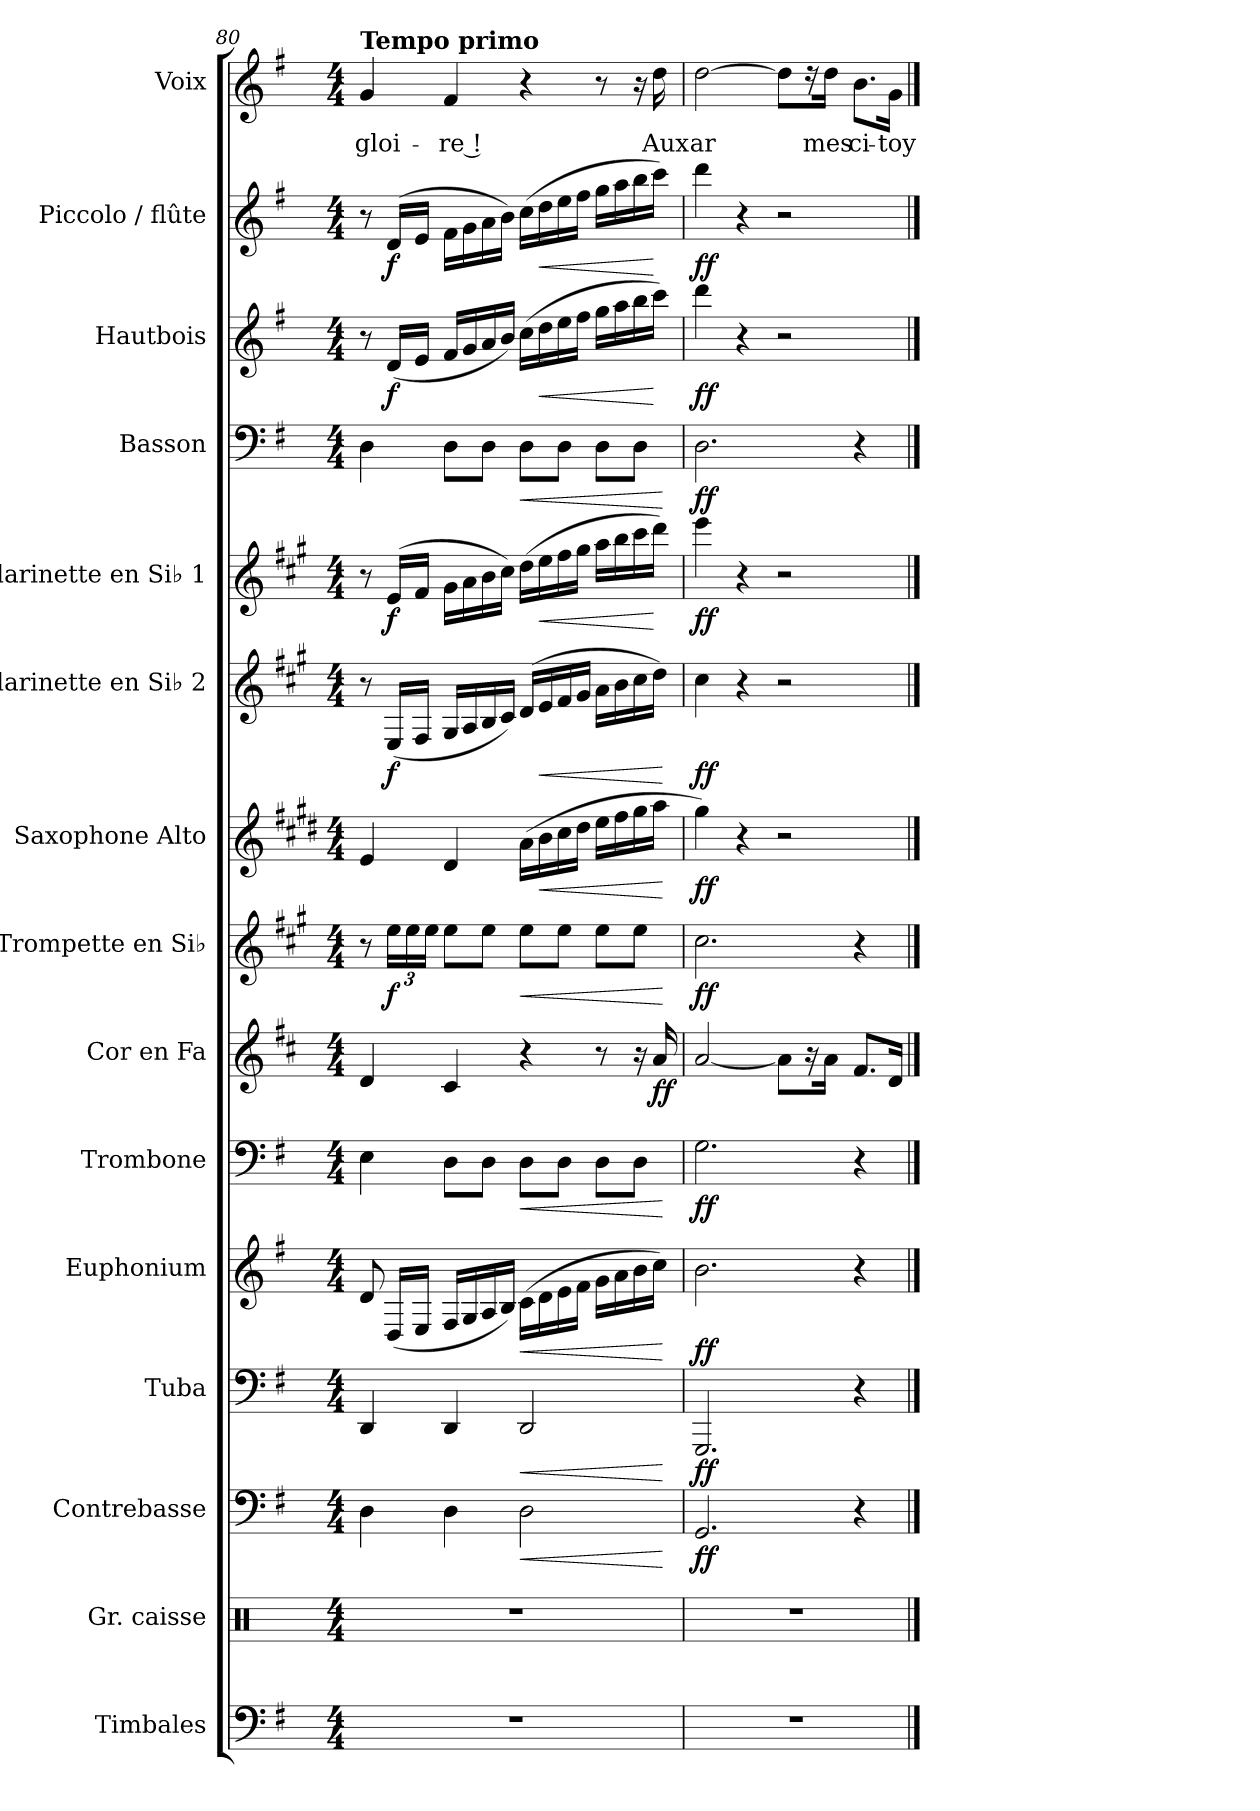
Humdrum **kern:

**kern	**kern	**kern	**dynam	**kern	**dynam	**kern	**dynam	**kern	**dynam	**kern	**dynam	**kern	**dynam	**kern	**dynam	**kern	**dynam	**kern	**dynam	**kern	**dynam	**kern	**dynam	**kern	**dynam	**kern	**text
*part15	*part14	*part13	*part13	*part12	*part12	*part11	*part11	*part10	*part10	*part9	*part9	*part8	*part8	*part7	*part7	*part6	*part6	*part5	*part5	*part4	*part4	*part3	*part3	*part2	*part2	*part1	*part1
*staff15	*staff14	*staff13	*staff13	*staff12	*staff12	*staff11	*staff11	*staff10	*staff10	*staff9	*staff9	*staff8	*staff8	*staff7	*staff7	*staff6	*staff6	*staff5	*staff5	*staff4	*staff4	*staff3	*staff3	*staff2	*staff2	*staff1	*staff1
*I"Timbales	*I"Gr. caisse	*I"Contrebasse	*	*I"Tuba	*	*I"Euphonium	*	*I"Trombone	*	*I"Cor en Fa	*	*I"Trompette en Si♭	*	*I"Saxophone Alto	*	*I"Clarinette en Si♭ 2	*	*I"Clarinette en Si♭ 1	*	*I"Basson	*	*I"Hautbois	*	*I"Piccolo / flûte	*	*I"Voix	*
*I'Timbales	*I'Gr. caisse	*I'Cb.	*	*I'Tba.	*	*I'Euph.	*	*I'Tbn.	*	*I'Cor Fa	*	*I'Tromp. Si♭	*	*I'Sax. A.	*	*I'Clar. Si♭ 2	*	*I'Clar. Si♭ 1	*	*I'Bsn.	*	*I'Htbs.	*	*I'Picc.	*	*I'Vx.	*
*clefF4	*clefX	*clefF4	*	*clefF4	*	*clefG2	*	*clefF4	*	*clefG2	*	*clefG2	*	*clefG2	*	*clefG2	*	*clefG2	*	*clefF4	*	*clefG2	*	*clefG2	*	*clefG2	*
*ITrd-7c-12	*	*ITrd7c12	*	*	*	*ITrd8c14	*	*	*	*ITrd4c7	*	*ITrd1c2	*	*ITrd5c9	*	*ITrd1c2	*	*ITrd1c2	*	*	*	*	*	*ITrd-7c-12	*	*	*
*k[f#]	*k[]	*k[f#]	*	*k[f#]	*	*k[f#]	*	*k[f#]	*	*k[f#]	*	*k[f#]	*	*k[f#]	*	*k[f#]	*	*k[f#]	*	*k[f#]	*	*k[f#]	*	*k[f#]	*	*k[f#]	*
*M4/4	*M4/4	*M4/4	*	*M4/4	*	*M4/4	*	*M4/4	*	*M4/4	*	*M4/4	*	*M4/4	*	*M4/4	*	*M4/4	*	*M4/4	*	*M4/4	*	*M4/4	*	*M4/4	*
=80	=80	=80	=80	=80	=80	=80	=80	=80	=80	=80	=80	=80	=80	=80	=80	=80	=80	=80	=80	=80	=80	=80	=80	=80	=80	=80	=80
!	!	!	!	!	!	!	!	!	!	!	!	!	!	!	!	!	!	!	!	!	!	!	!	!	!	!LO:TX:a:B:t=Tempo primo	!
!	!	!	!	!	!	!	!	!	!	!	!	!	!	!	!	!	!	!	!	!	!	!	!	!	!	!	!LO:LY:b
1r	1r	4DD\	.	4DD/	.	8D/	.	4E\	.	4G/	.	8r	.	4G/	.	8r	.	8r	.	4D\	.	8r	.	8r	.	4g/	gloi-
!	!	!	!	!	!	!	!	!	!	!	!	!	!LO:DY:b	!	!	!	!LO:DY:b	!	!LO:DY:b	!	!	!	!LO:DY:b	!	!LO:DY:b	!	!
.	.	.	.	.	.	(<16DD/LL	.	.	.	.	.	24dd\LL	f	.	.	(<16D/LL	f	(>16d/LL	f	.	.	(<16d/LL	f	(>16dd/LL	f	.	.
.	.	.	.	.	.	.	.	.	.	.	.	24dd\	.	.	.	.	.	.	.	.	.	.	.	.	.	.	.
.	.	.	.	.	.	16EE/JJ	.	.	.	.	.	.	.	.	.	16E/JJ	.	16e/JJ	.	.	.	16e/JJ	.	16ee/JJ	.	.	.
.	.	.	.	.	.	.	.	.	.	.	.	24dd\JJ	.	.	.	.	.	.	.	.	.	.	.	.	.	.	.
!	!	!	!	!	!	!	!	!	!	!	!	!	!	!	!	!	!	!	!	!	!	!	!	!	!	!	!LO:LY:b
.	.	4DD\	.	4DD/	.	16FF#/LL	.	8D\L	.	4F#/	.	8dd\L	.	4F#/	.	16F#/LL	.	16f#\LL	.	8D\L	.	16f#/LL	.	16ff#\LL	.	4f#/	-re !
.	.	.	.	.	.	16GG/	.	.	.	.	.	.	.	.	.	16G/	.	16g\	.	.	.	16g/	.	16gg\	.	.	.
.	.	.	.	.	.	16AA/	.	8D\J	.	.	.	8dd\J	.	.	.	16A/	.	16a\	.	8D\J	.	16a/	.	16aa\	.	.	.
.	.	.	.	.	.	16BB/JJ)	.	.	.	.	.	.	.	.	.	16B/JJ)	.	16b\JJ)	.	.	.	16b/JJ)	.	16bb\JJ)	.	.	.
!	!	!	!LO:HP:b	!	!LO:HP:b	!	!LO:HP:b	!	!LO:HP:b	!	!	!	!LO:HP:b	!	!	!	!	!	!	!	!LO:HP:b	!	!	!	!	!	!
.	.	2DD\	<	2DD/	<	(>16C\LL	<	8D\L	<	4r	.	8dd\L	<	(>16c\LL	.	(>16c/LL	.	(>16cc\LL	.	8D\L	<	(>16cc\LL	.	(>16ccc\LL	.	4r	.
!	!	!	!	!	!	!	!	!	!	!	!	!	!	!	!LO:HP:b	!	!LO:HP:b	!	!LO:HP:b	!	!	!	!LO:HP:b	!	!LO:HP:b	!	!
.	.	.	.	.	.	16D\	.	.	.	.	.	.	.	16d\	<	16d/	<	16dd\	<	.	.	16dd\	<	16ddd\	<	.	.
.	.	.	.	.	.	16E\	.	8D\J	.	.	.	8dd\J	.	16e\	.	16e/	.	16ee\	.	8D\J	.	16ee\	.	16eee\	.	.	.
.	.	.	.	.	.	16F#\JJ	.	.	.	.	.	.	.	16f#\JJ	.	16f#/JJ	.	16ff#\JJ	.	.	.	16ff#\JJ	.	16fff#\JJ	.	.	.
.	.	.	.	.	.	16G\LL	.	8D\L	.	8r	.	8dd\L	.	16g\LL	.	16g\LL	.	16gg\LL	.	8D\L	.	16gg\LL	.	16ggg\LL	.	8r	.
.	.	.	.	.	.	16A\	.	.	.	.	.	.	.	16a\	.	16a\	.	16aa\	.	.	.	16aa\	.	16aaa\	.	.	.
.	.	.	.	.	.	16B\	.	8D\J	.	16r	.	8dd\J	.	16b\	.	16b\	.	16bb\	.	8D\J	.	16bb\	.	16bbb\	.	16r	.
!	!	!	!	!	!	!	!	!	!	!	!LO:DY:b	!	!	!	!	!	!	!	!	!	!	!	!	!	!	!	!LO:LY:b
.	.	.	.	.	.	16c\JJ)	.	.	.	16d/	ff	.	.	16cc\JJ	.	16cc\JJ)	.	16ccc\JJ)	[	.	.	16ccc\JJ)	[	16cccc\JJ)	[	16dd\	Aux
.	.	.	[	.	[	.	[	.	[	.	.	.	[	.	[	.	[	.	.	.	[	.	.	.	.	.	.
=81	=81	=81	=81	=81	=81	=81	=81	=81	=81	=81	=81	=81	=81	=81	=81	=81	=81	=81	=81	=81	=81	=81	=81	=81	=81	=81	=81
!	!	!	!LO:DY:b	!	!LO:DY:b	!	!LO:DY:b	!	!LO:DY:b	!	!	!	!LO:DY:b	!	!LO:DY:b	!	!LO:DY:b	!	!LO:DY:b	!	!LO:DY:b	!	!LO:DY:b	!	!LO:DY:b	!	!LO:LY:b
1r	1r	2.GGG/	ff	2.GGG/	ff	2.B\	ff	2.G\	ff	[2d/	.	2.b\	ff	4b\)	ff	4b\	ff	4ddd\	ff	2.D\	ff	4ddd\	ff	4dddd\	ff	[2dd\	ar
.	.	.	.	.	.	.	.	.	.	.	.	.	.	4r	.	4r	.	4r	.	.	.	4r	.	4r	.	.	.
.	.	.	.	.	.	.	.	.	.	8d\L]	.	.	.	2r	.	2r	.	2r	.	.	.	2r	.	2r	.	8dd\L]	.
.	.	.	.	.	.	.	.	.	.	16r	.	.	.	.	.	.	.	.	.	.	.	.	.	.	.	16r	.
!	!	!	!	!	!	!	!	!	!	!	!	!	!	!	!	!	!	!	!	!	!	!	!	!	!	!	!LO:LY:b
.	.	.	.	.	.	.	.	.	.	16d\Jk	.	.	.	.	.	.	.	.	.	.	.	.	.	.	.	16dd\Jk	mes
!	!	!	!	!	!	!	!	!	!	!	!	!	!	!	!	!	!	!	!	!	!	!	!	!	!	!	!LO:LY:b
.	.	4r	.	4r	.	4r	.	4r	.	8.B/L	.	4r	.	.	.	.	.	.	.	4r	.	.	.	.	.	8.b\L	ci-
!	!	!	!	!	!	!	!	!	!	!	!	!	!	!	!	!	!	!	!	!	!	!	!	!	!	!	!LO:LY:b
.	.	.	.	.	.	.	.	.	.	16G/Jk	.	.	.	.	.	.	.	.	.	.	.	.	.	.	.	16g\Jk	-toy
==	==	==	==	==	==	==	==	==	==	==	==	==	==	==	==	==	==	==	==	==	==	==	==	==	==	==	==
*-	*-	*-	*-	*-	*-	*-	*-	*-	*-	*-	*-	*-	*-	*-	*-	*-	*-	*-	*-	*-	*-	*-	*-	*-	*-	*-	*-
